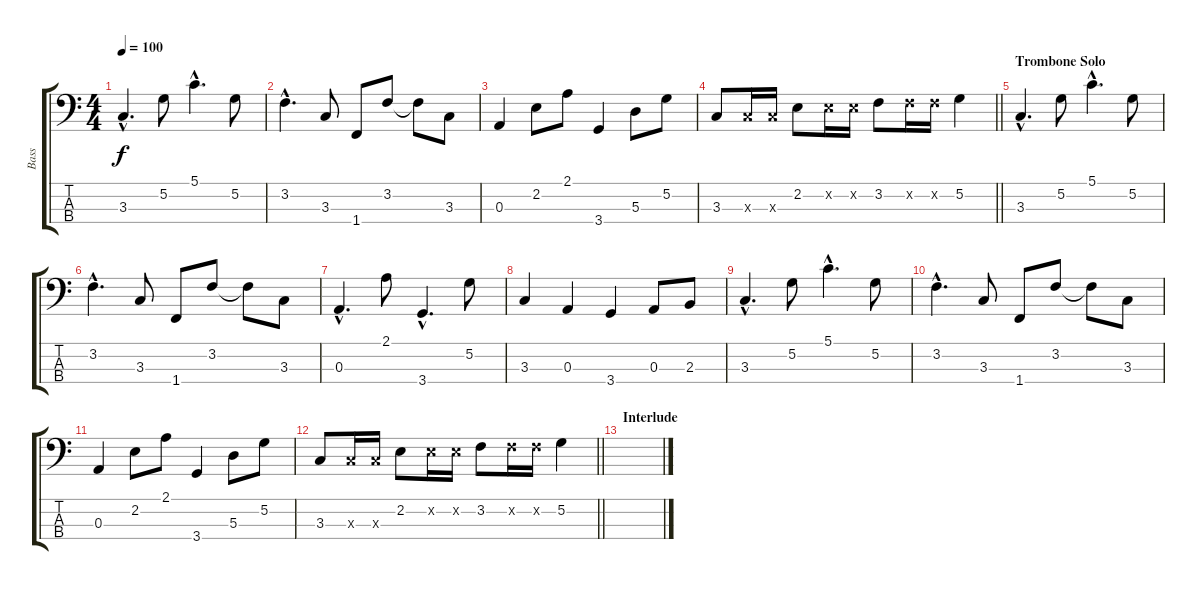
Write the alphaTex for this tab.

\track ("Bass" "Bass") {instrument electricbassfinger}
\staff {score tabs}
\tuning (G2 D2 A1 E1) {hide}
\ts (4 4)
\tempo 100
\clef f4
\ks c
3.3{hac}.4{d dy f} 5.2.8 5.1{hac}.4{d} 5.2.8 |
3.2{hac}.4{d} 3.3.8 1.4.8 3.2.8 3.2{t}.8 3.3.8 |
0.3.4 2.2.8 2.1.8 3.4.4 5.3.8 5.2.8 |
\barLineRight lightlight
3.3.8 3.3{x}.16 3.3{x}.16 2.2.8 2.2{x}.16 2.2{x}.16 3.2.8 3.2{x}.16 3.2{x}.16 5.2.4 |
\section ("" "Trombone Solo")
3.3{hac}.4{d} 5.2.8 5.1{hac}.4{d} 5.2.8 |
3.2{hac}.4{d} 3.3.8 1.4.8 3.2.8 3.2{t}.8 3.3.8 |
0.3{hac}.4{d} 2.1.8 3.4{hac}.4{d} 5.2.8 |
3.3.4 0.3.4 3.4.4 0.3.8 2.3.8 |
3.3{hac}.4{d} 5.2.8 5.1{hac}.4{d} 5.2.8 |
3.2{hac}.4{d} 3.3.8 1.4.8 3.2.8 3.2{t}.8 3.3.8 |
0.3.4 2.2.8 2.1.8 3.4.4 5.3.8 5.2.8 |
\barLineRight lightlight
3.3.8 3.3{x}.16 3.3{x}.16 2.2.8 2.2{x}.16 2.2{x}.16 3.2.8 3.2{x}.16 3.2{x}.16 5.2.4 |
\section ("" "Interlude")
